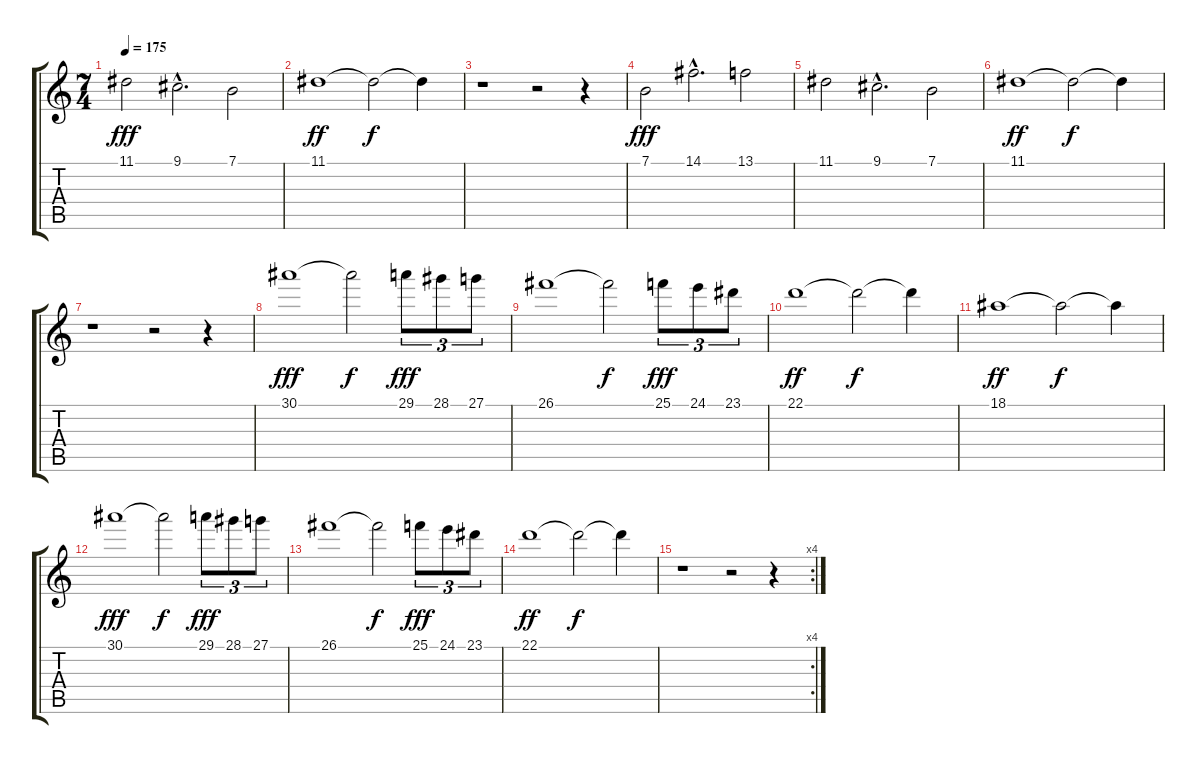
\track "" {instrument flute}
\staff {score tabs}
\tuning (E4 B3 G3 D3 A2 E2) {hide}
\ts (7 4)
\tempo 175
\clef g2
\ks c
11.1.2{dy fff} 9.1{hac}.2{d} 7.1.2 |
11.1.1{dy ff} 11.1{t}.2{dy f} 11.1{t}.4 |
r.1 r.2 r.4 |
7.1.2{dy fff} 14.1{hac}.2{d} 13.1.2 |
11.1.2 9.1{hac}.2{d} 7.1.2 |
11.1.1{dy ff} 11.1{t}.2{dy f} 11.1{t}.4 |
r.1 r.2 r.4 |
30.1.1{dy fff instrument piccolo} 30.1{t}.2{dy f} 29.1.8{tu (3 2) dy fff} 28.1.8{tu (3 2)} 27.1.8{tu (3 2)} |
26.1.1 26.1{t}.2{dy f} 25.1.8{tu (3 2) dy fff} 24.1.8{tu (3 2)} 23.1.8{tu (3 2)} |
22.1.1{dy ff} 22.1{t}.2{dy f} 22.1{t}.4 |
18.1.1{dy ff} 18.1{t}.2{dy f} 18.1{t}.4 |
30.1.1{dy fff} 30.1{t}.2{dy f} 29.1.8{tu (3 2) dy fff} 28.1.8{tu (3 2)} 27.1.8{tu (3 2)} |
26.1.1 26.1{t}.2{dy f} 25.1.8{tu (3 2) dy fff} 24.1.8{tu (3 2)} 23.1.8{tu (3 2)} |
22.1.1{dy ff} 22.1{t}.2{dy f} 22.1{t}.4 |
\rc 4
r.1 r.2 r.4
